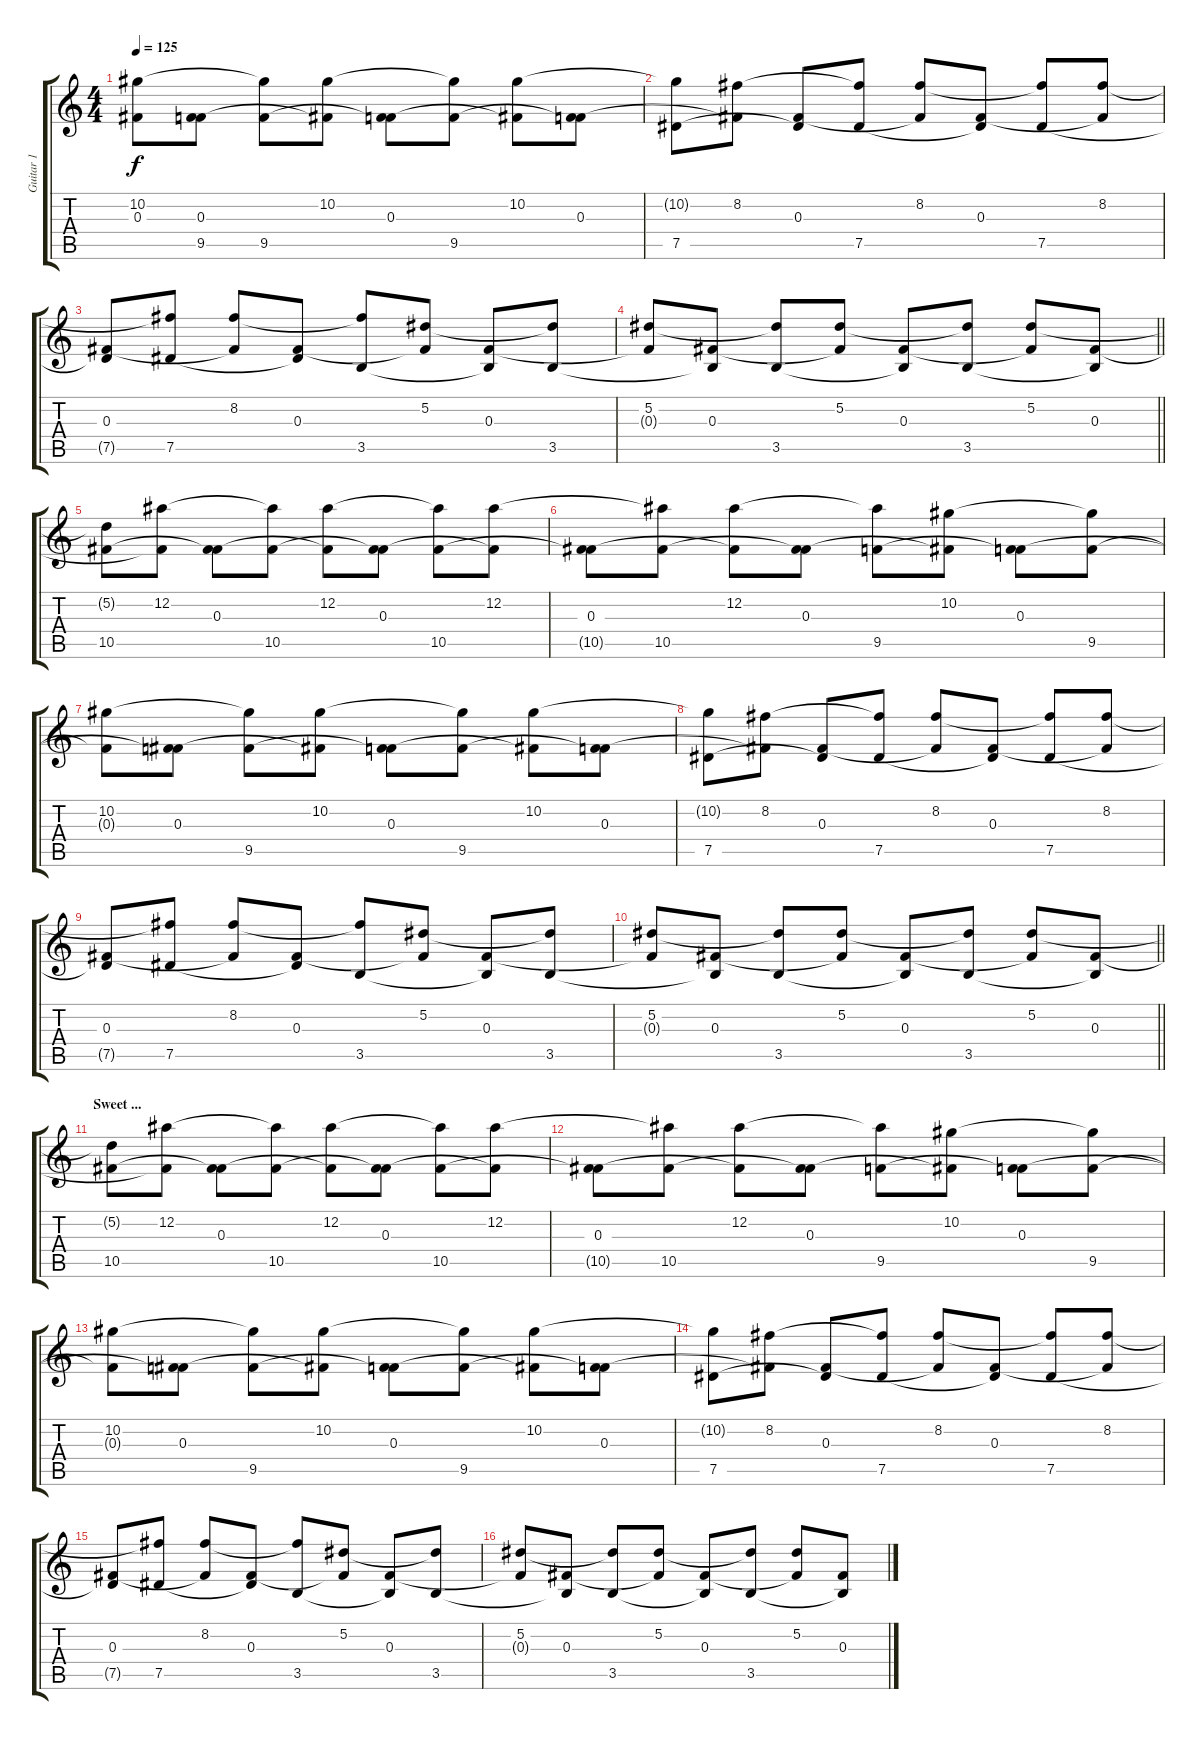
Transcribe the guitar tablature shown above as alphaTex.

\track ("Guitar 1" "Guitar 1") {instrument acousticguitarsteel}
\staff {score tabs}
\tuning (Eb4 Bb3 Gb3 Db3 Ab2 Eb2) {hide}
\ts (4 4)
\tempo 125
\clef g2
\ks c
(10.2 0.3{t}).8{dy f} (0.3 9.5{t}).8 (10.2{t} 9.5).8 (10.2 0.3{t}).8 (0.3 9.5{t}).8 (10.2{t} 9.5).8 (10.2 0.3{t}).8 (0.3 9.5{t}).8 |
(10.2{t} 7.5).8 (8.2 0.3{t}).8 (0.3 7.5{t}).8 (8.2{t} 7.5).8 (8.2 0.3{t}).8 (0.3 7.5{t}).8 (8.2{t} 7.5).8 (8.2 0.3{t}).8 |
(0.3 7.5{t}).8 (8.2{t} 7.5).8 (8.2 0.3{t}).8 (0.3 7.5{t}).8 (8.2{t} 3.5).8 (5.2 0.3{t}).8 (0.3 3.5{t}).8 (5.2{t} 3.5).8 |
\barLineRight lightlight
(5.2 0.3{t}).8 (0.3 3.5{t}).8 (5.2{t} 3.5).8 (5.2 0.3{t}).8 (0.3 3.5{t}).8 (5.2{t} 3.5).8 (5.2 0.3{t}).8 (0.3 3.5{t}).8 |
(5.2{t} 10.5).8 (12.2 0.3{t}).8 (0.3 10.5{t}).8 (12.2{t} 10.5).8 (12.2 0.3{t}).8 (0.3 10.5{t}).8 (12.2{t} 10.5).8 (12.2 0.3{t}).8 |
(0.3 10.5{t}).8 (12.2{t} 10.5).8 (12.2 0.3{t}).8 (0.3 10.5{t}).8 (12.2{t} 9.5).8 (10.2 0.3{t}).8 (0.3 9.5{t}).8 (10.2{t} 9.5).8 |
(10.2 0.3{t}).8 (0.3 9.5{t}).8 (10.2{t} 9.5).8 (10.2 0.3{t}).8 (0.3 9.5{t}).8 (10.2{t} 9.5).8 (10.2 0.3{t}).8 (0.3 9.5{t}).8 |
(10.2{t} 7.5).8 (8.2 0.3{t}).8 (0.3 7.5{t}).8 (8.2{t} 7.5).8 (8.2 0.3{t}).8 (0.3 7.5{t}).8 (8.2{t} 7.5).8 (8.2 0.3{t}).8 |
(0.3 7.5{t}).8 (8.2{t} 7.5).8 (8.2 0.3{t}).8 (0.3 7.5{t}).8 (8.2{t} 3.5).8 (5.2 0.3{t}).8 (0.3 3.5{t}).8 (5.2{t} 3.5).8 |
\barLineRight lightlight
(5.2 0.3{t}).8 (0.3 3.5{t}).8 (5.2{t} 3.5).8 (5.2 0.3{t}).8 (0.3 3.5{t}).8 (5.2{t} 3.5).8 (5.2 0.3{t}).8 (0.3 3.5{t}).8 |
\section ("" "Sweet ...")
(5.2{t} 10.5).8 (12.2 0.3{t}).8 (0.3 10.5{t}).8 (12.2{t} 10.5).8 (12.2 0.3{t}).8 (0.3 10.5{t}).8 (12.2{t} 10.5).8 (12.2 0.3{t}).8 |
(0.3 10.5{t}).8 (12.2{t} 10.5).8 (12.2 0.3{t}).8 (0.3 10.5{t}).8 (12.2{t} 9.5).8 (10.2 0.3{t}).8 (0.3 9.5{t}).8 (10.2{t} 9.5).8 |
(10.2 0.3{t}).8 (0.3 9.5{t}).8 (10.2{t} 9.5).8 (10.2 0.3{t}).8 (0.3 9.5{t}).8 (10.2{t} 9.5).8 (10.2 0.3{t}).8 (0.3 9.5{t}).8 |
(10.2{t} 7.5).8 (8.2 0.3{t}).8 (0.3 7.5{t}).8 (8.2{t} 7.5).8 (8.2 0.3{t}).8 (0.3 7.5{t}).8 (8.2{t} 7.5).8 (8.2 0.3{t}).8 |
(0.3 7.5{t}).8 (8.2{t} 7.5).8 (8.2 0.3{t}).8 (0.3 7.5{t}).8 (8.2{t} 3.5).8 (5.2 0.3{t}).8 (0.3 3.5{t}).8 (5.2{t} 3.5).8 |
(5.2 0.3{t}).8 (0.3 3.5{t}).8 (5.2{t} 3.5).8 (5.2 0.3{t}).8 (0.3 3.5{t}).8 (5.2{t} 3.5).8 (5.2 0.3{t}).8 (0.3 3.5{t}).8
